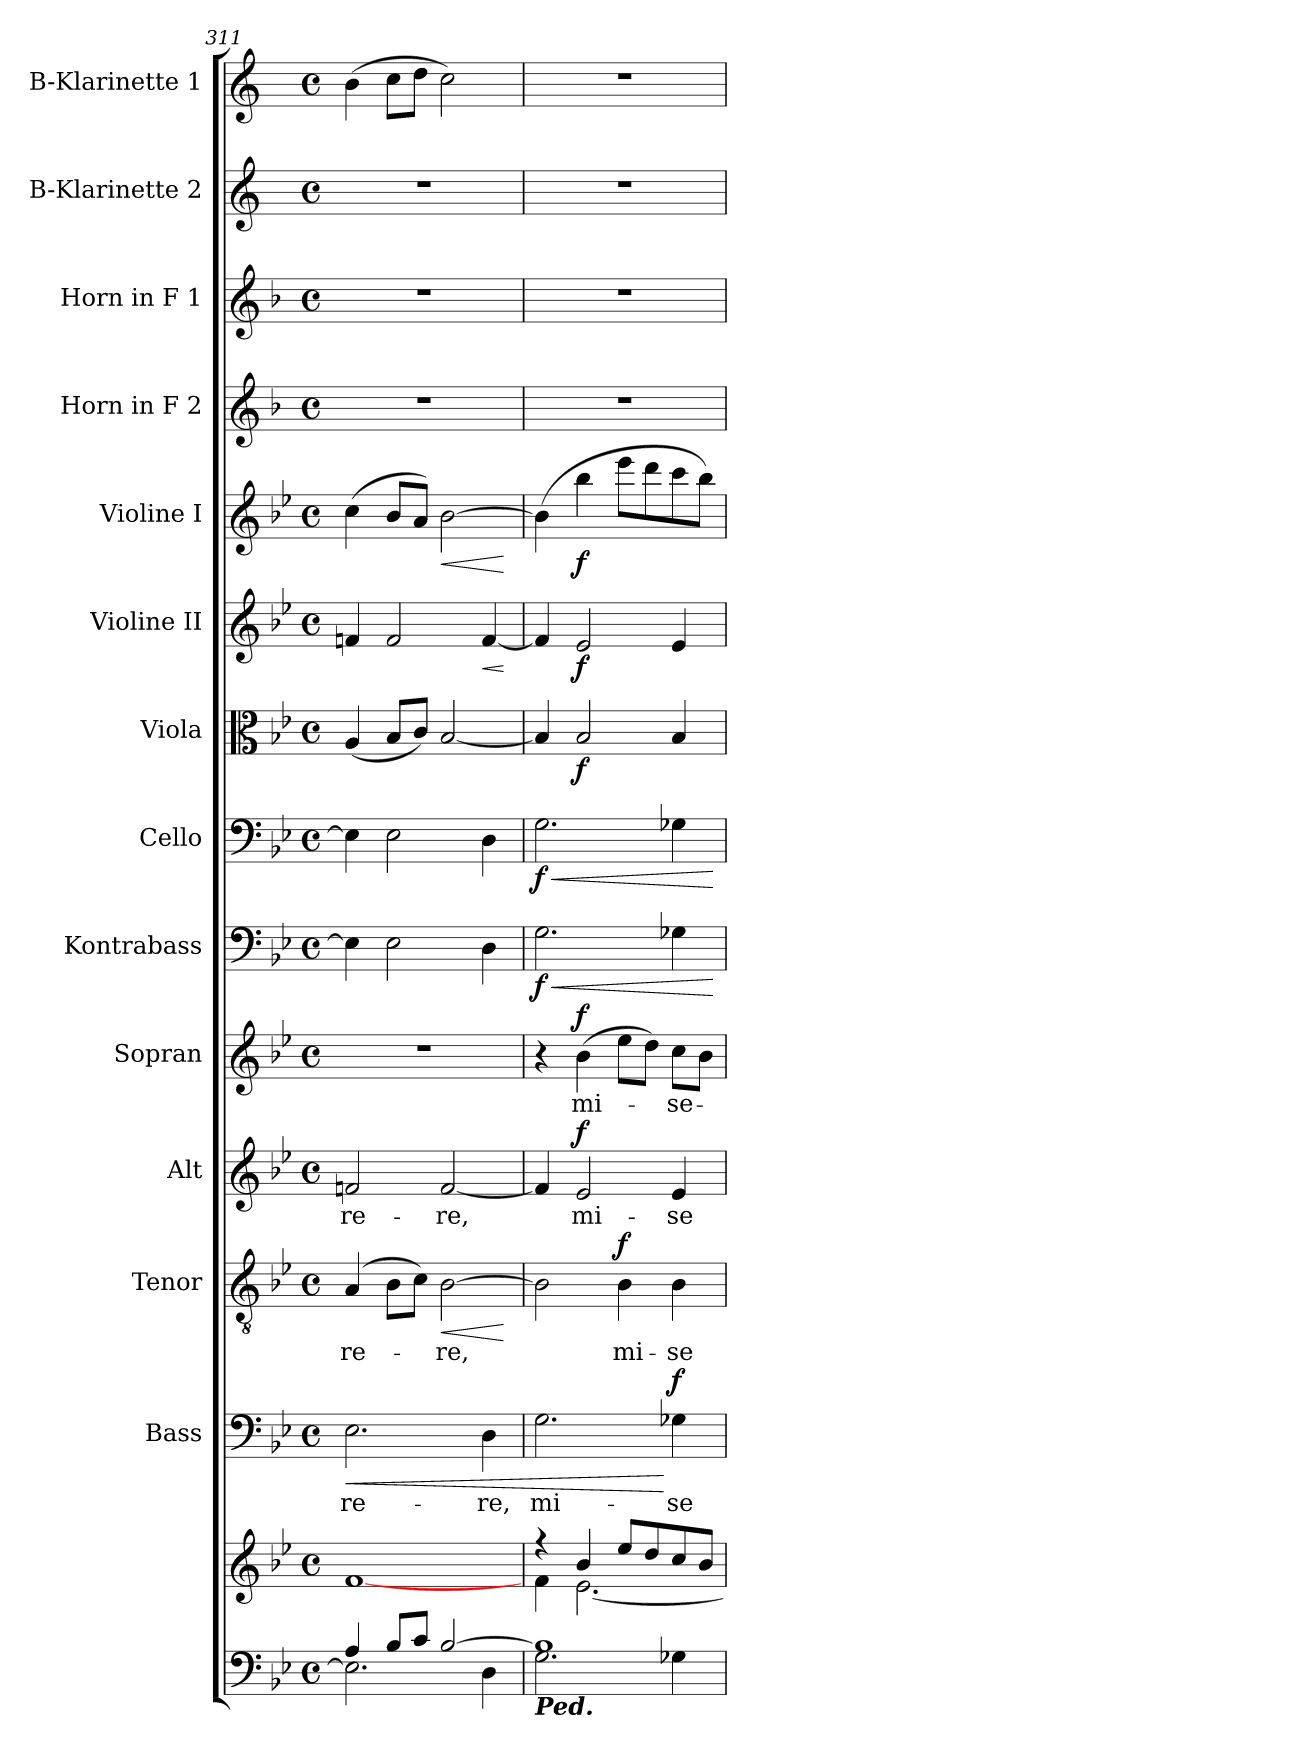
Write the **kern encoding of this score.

**kern	**kern	**kern	**text	**dynam	**kern	**text	**dynam	**kern	**text	**dynam	**kern	**text	**dynam	**kern	**dynam	**kern	**dynam	**kern	**dynam	**kern	**dynam	**kern	**dynam	**kern	**kern	**kern	**kern
*part14	*part14	*part13	*part13	*part13	*part12	*part12	*part12	*part11	*part11	*part11	*part10	*part10	*part10	*part9	*part9	*part8	*part8	*part7	*part7	*part6	*part6	*part5	*part5	*part4	*part3	*part2	*part1
*staff15	*staff14	*staff13	*staff13	*staff13	*staff12	*staff12	*staff12	*staff11	*staff11	*staff11	*staff10	*staff10	*staff10	*staff9	*staff9	*staff8	*staff8	*staff7	*staff7	*staff6	*staff6	*staff5	*staff5	*staff4	*staff3	*staff2	*staff1
*	*	*I"Bass	*	*	*I"Tenor	*	*	*I"Alt	*	*	*I"Sopran	*	*	*I"Kontrabass	*	*I"Cello	*	*I"Viola	*	*I"Violine II	*	*I"Violine I	*	*I"Horn in F 2	*I"Horn in F 1	*I"B-Klarinette 2	*I"B-Klarinette 1
*	*	*I'B.	*	*	*I'T.	*	*	*I'A.	*	*	*I'S.	*	*	*I'Kb.	*	*	*	*I'Vla.	*	*I'Vl. II	*	*I'Vl. I	*	*	*	*I'B Kl. 2	*I'B Kl. 1
!!LO:PB:g=z
*clefF4	*clefG2	*clefF4	*	*	*clefGv2	*	*	*clefG2	*	*	*clefG2	*	*	*clefF4	*	*clefF4	*	*clefC3	*	*clefG2	*	*clefG2	*	*clefG2	*clefG2	*clefG2	*clefG2
*	*	*	*	*	*	*	*	*	*	*	*	*	*	*ITrd7c12	*	*	*	*	*	*	*	*	*	*ITrd4c7	*ITrd4c7	*ITrd1c2	*ITrd1c2
*k[b-e-]	*k[b-e-]	*k[b-e-]	*	*	*k[b-e-]	*	*	*k[b-e-]	*	*	*k[b-e-]	*	*	*k[b-e-]	*	*k[b-e-]	*	*k[b-e-]	*	*k[b-e-]	*	*k[b-e-]	*	*k[b-e-]	*k[b-e-]	*k[b-e-]	*k[b-e-]
*B-:	*B-:	*B-:	*	*	*B-:	*	*	*B-:	*	*	*B-:	*	*	*B-:	*	*B-:	*	*B-:	*	*B-:	*	*B-:	*	*B-:	*B-:	*B-:	*B-:
*M4/4	*M4/4	*M4/4	*	*	*M4/4	*	*	*M4/4	*	*	*M4/4	*	*	*M4/4	*	*M4/4	*	*M4/4	*	*M4/4	*	*M4/4	*	*M4/4	*M4/4	*M4/4	*M4/4
*met(c)	*met(c)	*met(c)	*	*	*met(c)	*	*	*met(c)	*	*	*met(c)	*	*	*met(c)	*	*met(c)	*	*met(c)	*	*met(c)	*	*met(c)	*	*met(c)	*met(c)	*met(c)	*met(c)
=311	=311	=311	=311	=311	=311	=311	=311	=311	=311	=311	=311	=311	=311	=311	=311	=311	=311	=311	=311	=311	=311	=311	=311	=311	=311	=311	=311
*^	*	*	*	*	*	*	*	*	*	*	*	*	*	*	*	*	*	*	*	*	*	*	*	*	*	*	*
!	!	!	!	!LO:LY:b	!LO:HP:b	!	!LO:LY:b	!	!	!LO:LY:b	!	!	!	!	!	!	!	!	!	!	!	!	!	!	!	!	!	!
4A/	2.E-\]	[1f	2.E-\	-re-	<	(4A/	-re-	.	2fn/	-re-	.	1r	.	.	4EE-\]	.	4E-\]	.	(<4A/	.	4fn/	.	(>4cc\	.	1r	1r	1r	(>4a\
8B-/L	.	.	.	.	.	8B-\L	.	.	.	.	.	.	.	.	2EE-\	.	2E-\	.	8B-/L	.	2f/	.	8b-/L	.	.	.	.	8b-\L
8c/J	.	.	.	.	.	8c\J)	.	.	.	.	.	.	.	.	.	.	.	.	8c/J)	.	.	.	8a/J)	.	.	.	.	8cc\J
!	!	!	!	!	!	!	!LO:LY:b	!LO:HP:b	!	!LO:LY:b	!	!	!	!	!	!	!	!	!	!	!	!	!	!LO:HP:b	!	!	!	!
[>2B-/	.	.	.	.	.	[2B-\	-re,	<	[2f/	-re,	.	.	.	.	.	.	.	.	[2B-/	.	.	.	[2b-\	<	.	.	.	2b-\)
!	!	!	!	!LO:LY:b	!	!	!	!	!	!	!	!	!	!	!	!	!	!	!	!	!	!LO:HP:b	!	!	!	!	!	!
.	4D\	.	4D\	-re,	.	.	.	.	.	.	.	.	.	.	4DD\	.	4D\	.	.	.	[4f/	<	.	.	.	.	.	.
*v	*v	*	*	*	*	*	*	*	*	*	*	*	*	*	*	*	*	*	*	*	*	*	*	*	*	*	*	*
.	.	.	.	.	.	.	[	.	.	.	.	.	.	.	.	.	.	.	.	.	[	.	[	.	.	.	.
=312	=312	=312	=312	=312	=312	=312	=312	=312	=312	=312	=312	=312	=312	=312	=312	=312	=312	=312	=312	=312	=312	=312	=312	=312	=312	=312	=312
*^	*^	*	*	*	*	*	*	*	*	*	*	*	*	*	*	*	*	*	*	*	*	*	*	*	*	*	*
!LO:TX:b:Bi:t=Ped.	!	!	!	!	!	!	!	!	!	!	!	!	!	!	!	!	!	!	!	!	!	!	!	!	!	!	!	!	!
!	!	!	!	!	!LO:LY:b	!	!	!	!	!	!	!	!	!	!	!	!LO:HP:b	!	!LO:HP:b	!	!	!	!	!	!	!	!	!	!
!	!	!	!	!	!	!	!	!	!	!	!	!	!	!	!	!	!LO:DY:n=1:b	!	!LO:DY:n=1:b	!	!	!	!	!	!	!	!	!	!
1B-]	2.G\	4ree	4f\	2.G\	mi-	.	2B-\]	.	.	4f/]	.	.	4r	.	.	2.GG\	< f	2.G\	< f	4B-/]	.	4f/]	.	(>4b-\]	.	1r	1r	1r	1r
!	!	!	!	!	!	!	!	!	!	!	!LO:LY:b	!LO:DY:a	!	!LO:LY:b	!LO:DY:a	!	!	!	!	!	!LO:DY:b	!	!LO:DY:b	!	!LO:DY:b	!	!	!	!
.	.	4b-/	[<2.e-\	.	.	.	.	.	.	2e-/	mi-	f	(>4b-\	mi-	f	.	.	.	.	2B-/	f	2e-/	f	4bb-\	f	.	.	.	.
!	!	!	!	!	!	!	!	!LO:LY:b	!LO:DY:a	!	!	!	!	!	!	!	!	!	!	!	!	!	!	!	!	!	!	!	!
.	.	8ee-/L	.	.	.	.	4B-\	mi-	f	.	.	.	8ee-\L	.	.	.	.	.	.	.	.	.	.	8eee-\L	.	.	.	.	.
.	.	8dd/	.	.	.	.	.	.	.	.	.	.	8dd\J)	.	.	.	.	.	.	.	.	.	.	8ddd\	.	.	.	.	.
!	!	!	!	!	!LO:LY:b	!LO:DY:n=1:a	!	!LO:LY:b	!	!	!LO:LY:b	!	!	!LO:LY:b	!	!	!	!	!	!	!	!	!	!	!	!	!	!	!
.	4G-X\	8cc/	.	4G-X\	-se-	[ f	4B-\	-se-	.	4e-/	-se-	.	8cc\L	-se-	.	4GG-X\	.	4G-X\	.	4B-/	.	4e-/	.	8ccc\	.	.	.	.	.
.	.	8b-/J	.	.	.	.	.	.	.	.	.	.	8b-\J	.	.	.	.	.	.	.	.	.	.	8bb-\J)	.	.	.	.	.
*v	*v	*	*	*	*	*	*	*	*	*	*	*	*	*	*	*	*	*	*	*	*	*	*	*	*	*	*	*	*
*	*v	*v	*	*	*	*	*	*	*	*	*	*	*	*	*	*	*	*	*	*	*	*	*	*	*	*	*	*
.	.	.	.	.	.	.	.	.	.	.	.	.	.	.	[	.	[	.	.	.	.	.	.	.	.	.	.
=	=	=	=	=	=	=	=	=	=	=	=	=	=	=	=	=	=	=	=	=	=	=	=	=	=	=	=
*-	*-	*-	*-	*-	*-	*-	*-	*-	*-	*-	*-	*-	*-	*-	*-	*-	*-	*-	*-	*-	*-	*-	*-	*-	*-	*-	*-
